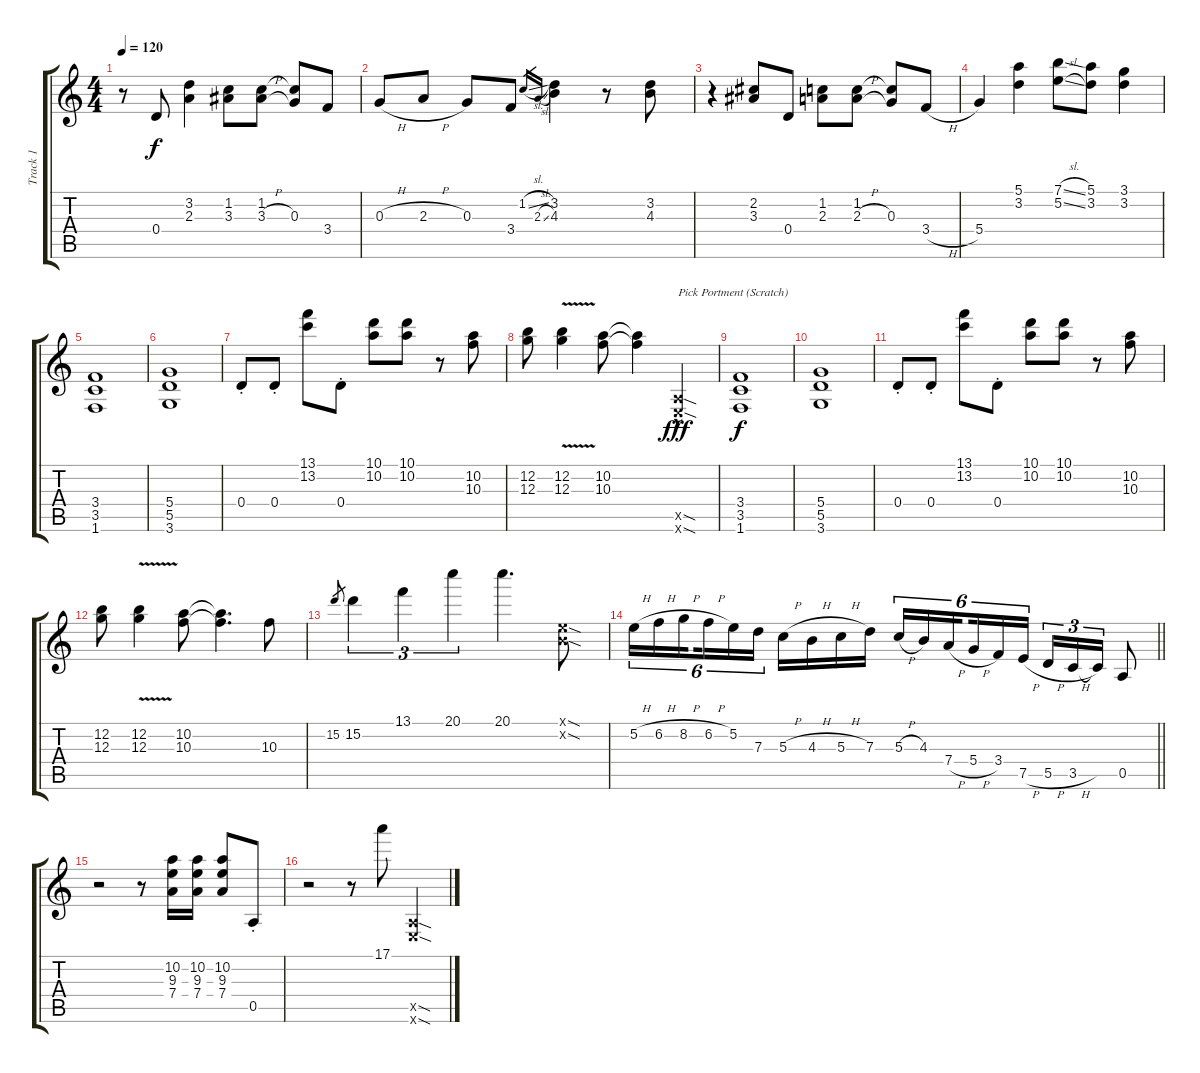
\track ("Track 1" "Track 1") {instrument distortionguitar}
\staff {score tabs}
\tuning (E4 B3 G3 D3 A2 E2) {hide}
\ts (4 4)
\tempo 120
\clef g2
\ks c
r.8{dy f} 0.4.8 (3.2 2.3).4 (1.2 3.3).8 (1.2 3.3{h}).8 (1.2{t} 0.3).8 3.4.8 |
0.3{h}.8 2.3{h}.8 0.3.8 3.4.8 1.2{sl}.16{gr} 2.3{sl}.16{gr} (3.2 4.3).4 r.8 (3.2 4.3).8 |
r.4 (2.2 3.3).8 0.4.8 (1.2 2.3).8 (1.2 2.3{h}).8 (1.2{t} 0.3).8 3.4{h}.8 |
5.4.4 (5.1 3.2).4 (7.1{sl} 5.2{sl}).8 (5.1 3.2).8 (3.1 3.2).4 |
(3.4 3.5 1.6).1 |
(5.4 5.5 3.6).1 |
0.4{st}.8 0.4{st}.8 (13.1 13.2).8 0.4{st}.8 (10.1 10.2).8 (10.1 10.2).8 r.8 (10.2 10.3).8 |
(12.2 12.3).8 (12.2{v} 12.3{v}).4 (10.2 10.3).8 (10.2{t} 10.3{t}).4 (0.5{sod hac x} 0.6{sod hac x}).4{txt "Pick Portment (Scratch)" dy fff} |
(3.4 3.5 1.6).1{dy f} |
(5.4 5.5 3.6).1 |
0.4{st}.8 0.4{st}.8 (13.1 13.2).8 0.4{st}.8 (10.1 10.2).8 (10.1 10.2).8 r.8 (10.2 10.3).8 |
(12.2 12.3).8 (12.2 12.3{v}).4 (10.2 10.3).8 (10.2{t} 10.3{t}).4{d} 10.3.8 |
15.2.8{gr} 15.2.4{tu (3 2)} 13.1.4{tu (3 2)} 20.1.4{tu (3 2)} 20.1.4{d} (0.1{sod x} 0.2{sod x}).8 |
\barLineRight lightlight
5.2{h}.16{tu (6 4)} 6.2{h}.16{tu (6 4)} 8.2{h}.16{tu (6 4) beam splitsecondary} 6.2{h}.16{tu (6 4)} 5.2.16{tu (6 4)} 7.3.16{tu (6 4)} 5.3{h}.16 4.3{h}.16 5.3{h}.16 7.3.16 5.3{h}.16{tu (6 4)} 4.3.16{tu (6 4)} 7.4{h}.16{tu (6 4) beam splitsecondary} 5.4{h}.16{tu (6 4)} 3.4.16{tu (6 4)} 7.5{h}.16{tu (6 4)} 5.5{h}.16{tu (3 2)} 3.5{h}.16{tu (3 2)} 3.5{t}.16{tu (3 2)} 0.5.8 |
r.2 r.8 (10.2 9.3 7.4).16 (10.2 9.3 7.4).16 (10.2 9.3 7.4).8 0.5{st}.8 |
r.2 r.8 17.1.8 (0.5{sod x} 0.6{sod x}).4
